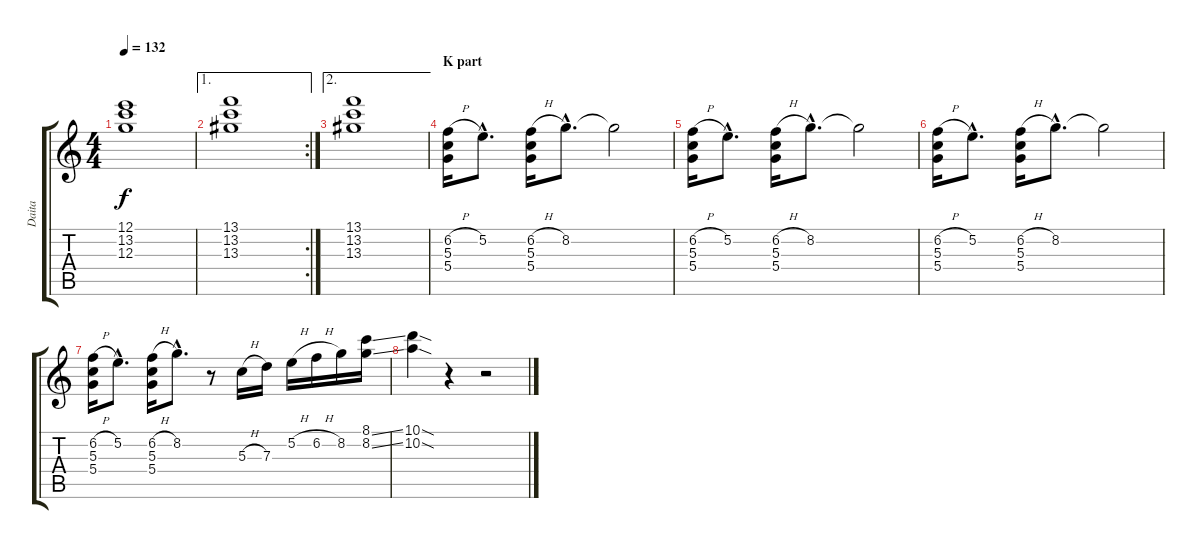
\track ("Daita" "Daita") {instrument distortionguitar}
\staff {score tabs}
\tuning (E4 B3 G3 D3 A2 E2) {hide}
\ts (4 4)
\tempo 132
\clef g2
\ks c
(12.1 13.2 12.3).1{dy f} |
\ae 1
\rc 2
(13.1 13.2 13.3).1 |
\ae 2
(13.1 13.2 13.3).1 |
\section ("" "K part")
(6.2{h} 5.3 5.4).16 5.2{hac}.8{d} (6.2{h} 5.3 5.4).16 8.2{hac}.8{d} 8.2{t}.2 |
(6.2{h} 5.3 5.4).16 5.2{hac}.8{d} (6.2{h} 5.3 5.4).16 8.2{hac}.8{d} 8.2{t}.2 |
(6.2{h} 5.3 5.4).16 5.2{hac}.8{d} (6.2{h} 5.3 5.4).16 8.2{hac}.8{d} 8.2{t}.2 |
(6.2{h} 5.3 5.4).16 5.2{hac}.8{d} (6.2{h} 5.3 5.4).16 8.2{hac}.8{d} r.8 5.3{h}.16 7.3.16 5.2{h}.16 6.2{h}.16 8.2.16 (8.1{ss} 8.2{ss}).16 |
(10.1{sod} 10.2{sod}).4 r.4 r.2
